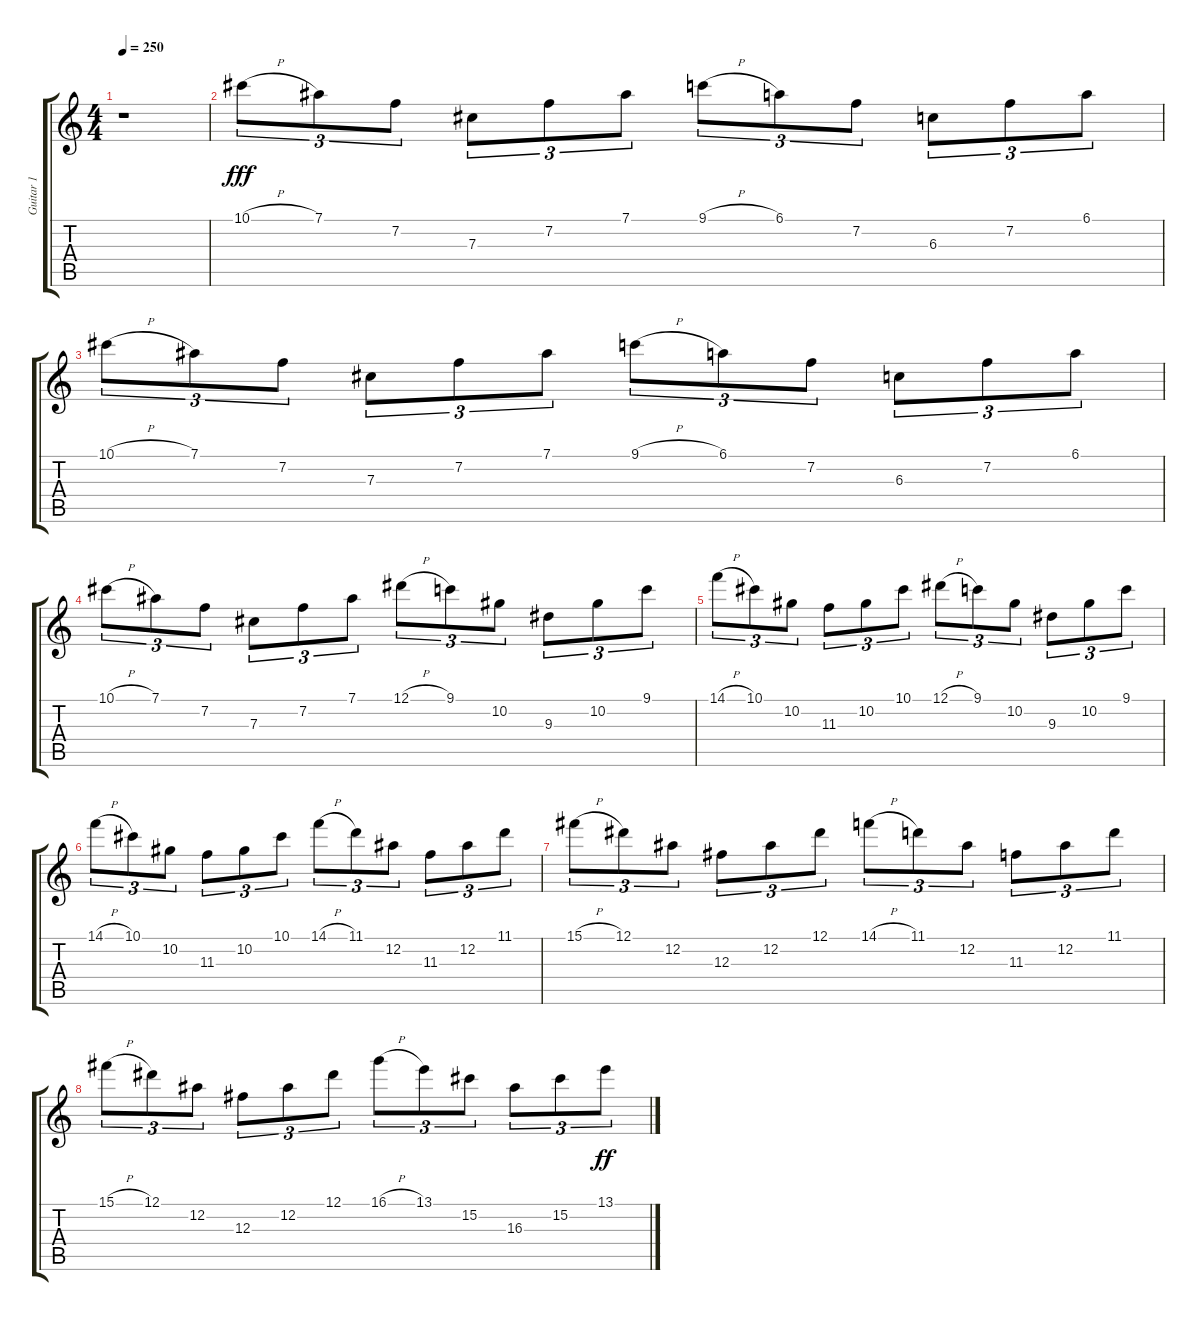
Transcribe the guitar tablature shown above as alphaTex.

\track ("Guitar 1" "Guitar 1") {instrument overdrivenguitar}
\staff {score tabs}
\tuning (Eb4 Bb3 Gb3 Db3 Ab2 Eb2) {hide}
\ts (4 4)
\tempo 250
\clef g2
\ks c
r.1{dy fff} |
10.1{h}.8{tu (3 2)} 7.1.8{tu (3 2)} 7.2.8{tu (3 2)} 7.3.8{tu (3 2)} 7.2.8{tu (3 2)} 7.1.8{tu (3 2)} 9.1{h}.8{tu (3 2)} 6.1.8{tu (3 2)} 7.2.8{tu (3 2)} 6.3.8{tu (3 2)} 7.2.8{tu (3 2)} 6.1.8{tu (3 2)} |
10.1{h}.8{tu (3 2)} 7.1.8{tu (3 2)} 7.2.8{tu (3 2)} 7.3.8{tu (3 2)} 7.2.8{tu (3 2)} 7.1.8{tu (3 2)} 9.1{h}.8{tu (3 2)} 6.1.8{tu (3 2)} 7.2.8{tu (3 2)} 6.3.8{tu (3 2)} 7.2.8{tu (3 2)} 6.1.8{tu (3 2)} |
10.1{h}.8{tu (3 2)} 7.1.8{tu (3 2)} 7.2.8{tu (3 2)} 7.3.8{tu (3 2)} 7.2.8{tu (3 2)} 7.1.8{tu (3 2)} 12.1{h}.8{tu (3 2)} 9.1.8{tu (3 2)} 10.2.8{tu (3 2)} 9.3.8{tu (3 2)} 10.2.8{tu (3 2)} 9.1.8{tu (3 2)} |
14.1{h}.8{tu (3 2)} 10.1.8{tu (3 2)} 10.2.8{tu (3 2)} 11.3.8{tu (3 2)} 10.2.8{tu (3 2)} 10.1.8{tu (3 2)} 12.1{h}.8{tu (3 2)} 9.1.8{tu (3 2)} 10.2.8{tu (3 2)} 9.3.8{tu (3 2)} 10.2.8{tu (3 2)} 9.1.8{tu (3 2)} |
14.1{h}.8{tu (3 2)} 10.1.8{tu (3 2)} 10.2.8{tu (3 2)} 11.3.8{tu (3 2)} 10.2.8{tu (3 2)} 10.1.8{tu (3 2)} 14.1{h}.8{tu (3 2)} 11.1.8{tu (3 2)} 12.2.8{tu (3 2)} 11.3.8{tu (3 2)} 12.2.8{tu (3 2)} 11.1.8{tu (3 2)} |
15.1{h}.8{tu (3 2)} 12.1.8{tu (3 2)} 12.2.8{tu (3 2)} 12.3.8{tu (3 2)} 12.2.8{tu (3 2)} 12.1.8{tu (3 2)} 14.1{h}.8{tu (3 2)} 11.1.8{tu (3 2)} 12.2.8{tu (3 2)} 11.3.8{tu (3 2)} 12.2.8{tu (3 2)} 11.1.8{tu (3 2)} |
15.1{h}.8{tu (3 2)} 12.1.8{tu (3 2)} 12.2.8{tu (3 2)} 12.3.8{tu (3 2)} 12.2.8{tu (3 2)} 12.1.8{tu (3 2)} 16.1{h}.8{tu (3 2)} 13.1.8{tu (3 2)} 15.2.8{tu (3 2)} 16.3.8{tu (3 2)} 15.2.8{tu (3 2)} 13.1.8{tu (3 2) dy ff}
